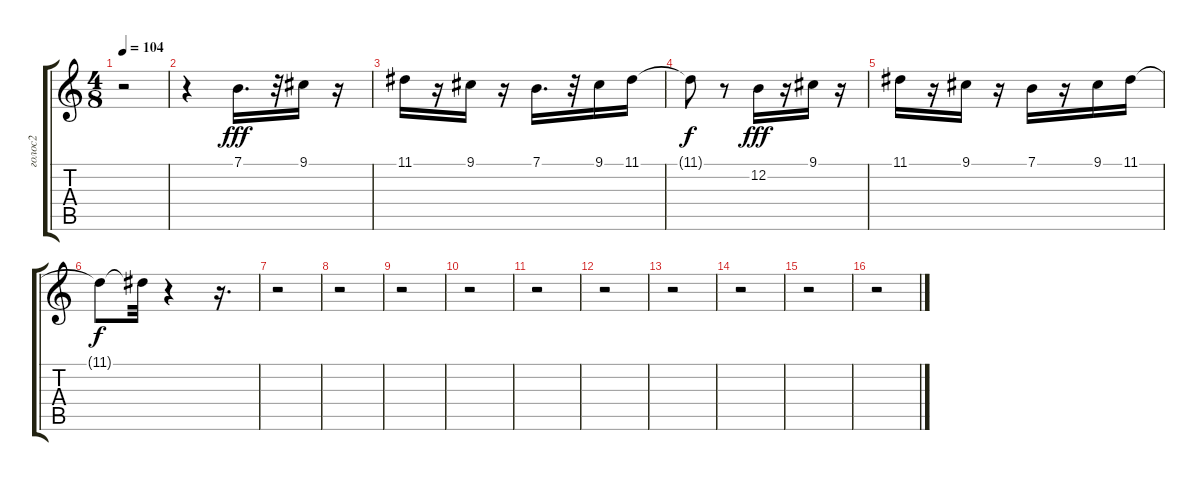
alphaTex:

\track ("голос2" "голос2") {instrument synthvoice}
\staff {score tabs}
\tuning (E4 B3 G3 D3 A2 E2) {hide}
\ts (4 8)
\tempo 104
\clef g2
\ks c
r.2{dy f} |
r.4 7.1.16{d dy fff} r.32 9.1.16 r.16 |
11.1.16 r.16 9.1.16 r.16 7.1.16{d} r.32 9.1.16 11.1.16 |
11.1{t}.8{dy f} r.8 12.2.16{dy fff} r.16 9.1.16 r.16 |
11.1.16 r.16 9.1.16 r.16 7.1.16 r.16 9.1.16 11.1.16 |
11.1{t}.8{dy f} 11.1{t}.32 r.4 r.16{d} |
r.2 |
r.2 |
r.2 |
r.2 |
r.2 |
r.2 |
r.2 |
r.2 |
r.2 |
r.2
